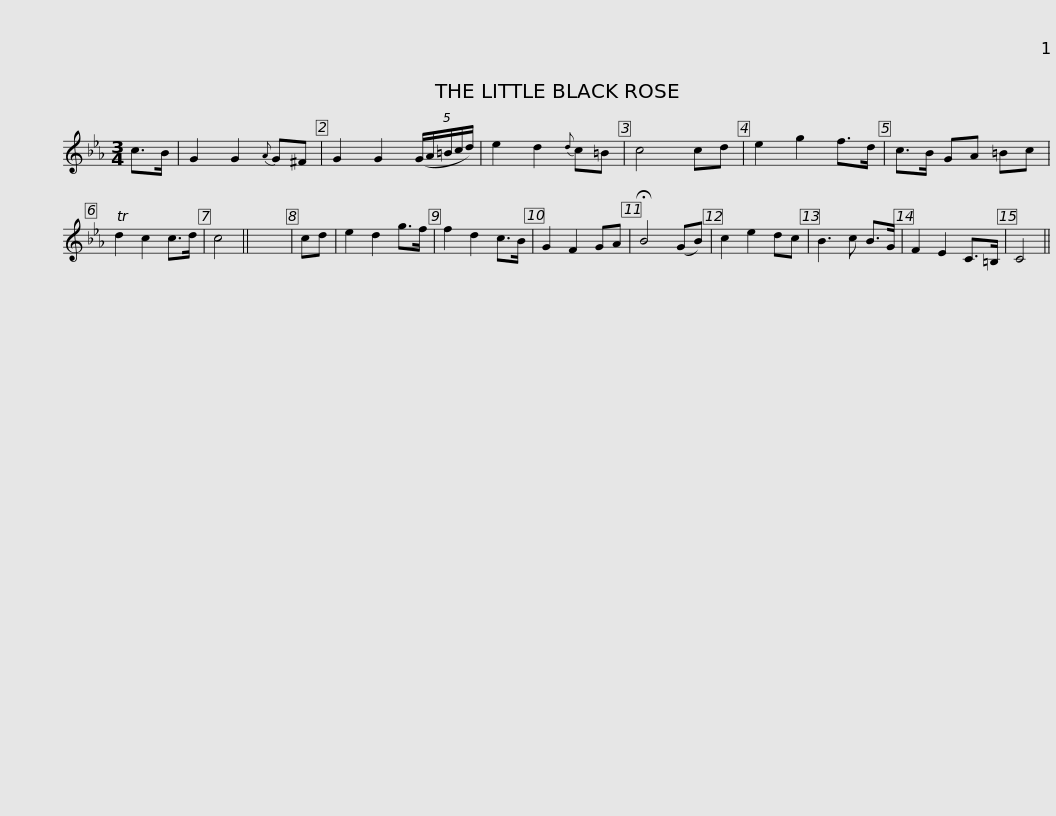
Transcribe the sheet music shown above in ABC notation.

X:1
L:1/8
M:3/4
I:linebreak $
K:Cmin
V:1 treble
V:1
 c>B | G2 G2{A} G^F | G2 G2 (5:2:5(G/A/=B/c/d/) | e2 d2{d} c=B | c4 cd | %5
 e2 g2 f>d | c>B GA =Bc | Td2 c2 c>d | c4 ||$ x6 | %10
 cd | e2 d2 g>f | f2 d2 c>B | G2 F2 GA | !fermata!B4 (GB) | %15
 c2 e2 dc | B3 c B>G | F2 E2 C>=B, | C4 || %19
